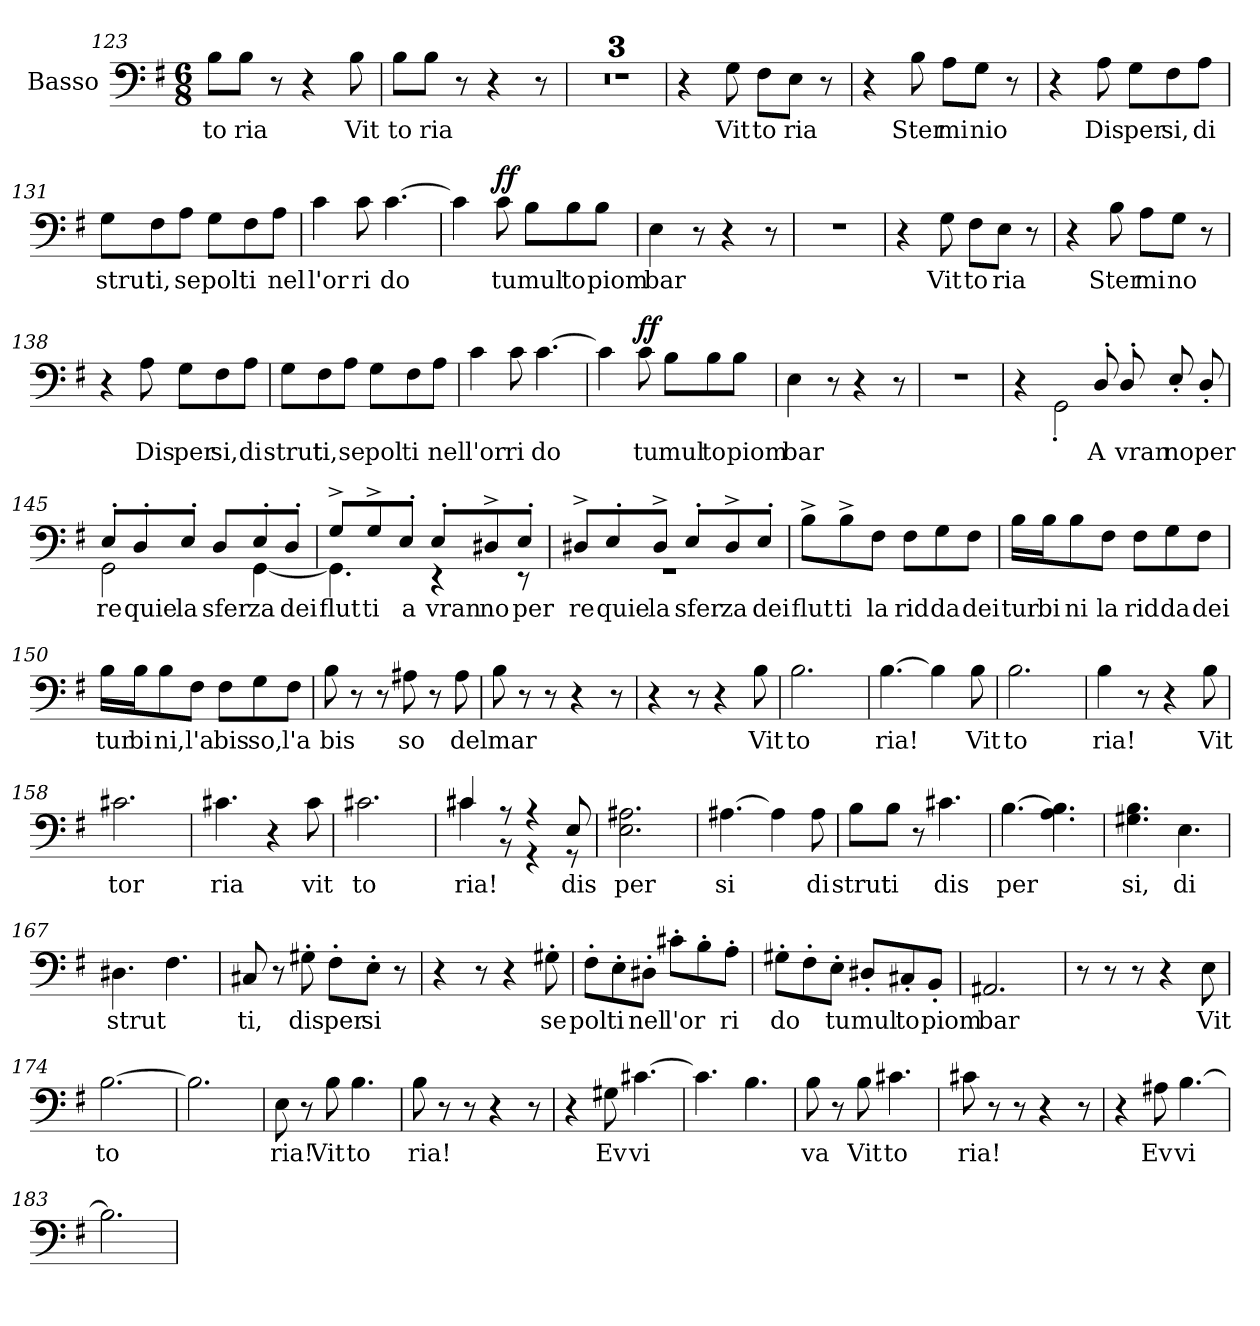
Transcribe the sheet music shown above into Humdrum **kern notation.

**kern	**text	**dynam
*part1	*part1	*part1
*staff1	*staff1	*staff1
*I"Basso	*	*
*I'Basso	*	*
!!LO:PB:g=z
*clefF4	*	*
*k[f#]	*	*
*M6/8	*	*
=123	=123	=123
!	!LO:LY:b	!
8B\L	to	.
!	!LO:LY:b	!
8B\J	ria	.
8r	.	.
4r	.	.
!	!LO:LY:b	!
8B\	Vit	.
=124	=124	=124
!	!LO:LY:b	!
8B\L	to	.
!	!LO:LY:b	!
8B\J	ria	.
8r	.	.
4r	.	.
8r	.	.
=125	=125	=125
2.r	.	.
=126	=126	=126
2.r	.	.
=127	=127	=127
2.r	.	.
=128	=128	=128
4r	.	.
!	!LO:LY:b	!
8G\	Vit	.
!	!LO:LY:b	!
8F#\L	to	.
!	!LO:LY:b	!
8E\J	ria	.
8r	.	.
!!LO:LB:g=z
=129	=129	=129
4r	.	.
!	!LO:LY:b	!
8B\	Ster	.
!	!LO:LY:b	!
8A\L	mi	.
!	!LO:LY:b	!
8G\J	nio	.
8r	.	.
=130	=130	=130
4r	.	.
!	!LO:LY:b	!
8A\	Dis	.
!	!LO:LY:b	!
8G\L	per	.
!	!LO:LY:b	!
8F#\	si,	.
!	!LO:LY:b	!
8A\J	di	.
=131	=131	=131
!	!LO:LY:b	!
8G\L	strut	.
!	!LO:LY:b	!
8F#\	ti,	.
!	!LO:LY:b	!
8A\J	se	.
!	!LO:LY:b	!
8G\L	pol	.
!	!LO:LY:b	!
8F#\	ti	.
!	!LO:LY:b	!
8A\J	nel	.
=132	=132	=132
!	!LO:LY:b	!
4c\	l'or	.
!	!LO:LY:b	!
8c\	ri	.
!	!LO:LY:b	!
[4.c\	do	.
!!LO:LB:g=z
=133	=133	=133
4c\]	.	.
!	!LO:LY:b	!LO:DY:b
8c\	tu	ff
!	!LO:LY:b	!
8B\L	mul	.
!	!LO:LY:b	!
8B\	to	.
!	!LO:LY:b	!
8B\J	piom	.
=134	=134	=134
!	!LO:LY:b	!
4E\	bar	.
8r	.	.
4r	.	.
8r	.	.
=135	=135	=135
2.r	.	.
=136	=136	=136
4r	.	.
!	!LO:LY:b	!
8G\	Vit	.
!	!LO:LY:b	!
8F#\L	to	.
!	!LO:LY:b	!
8E\J	ria	.
8r	.	.
=137	=137	=137
4r	.	.
!	!LO:LY:b	!
8B\	Ster	.
!	!LO:LY:b	!
8A\L	mi	.
!	!LO:LY:b	!
8G\J	no	.
8r	.	.
!!LO:PB:g=z
=138	=138	=138
4r	.	.
!	!LO:LY:b	!
8A\	Dis	.
!	!LO:LY:b	!
8G\L	per	.
!	!LO:LY:b	!
8F#\	si,	.
!	!LO:LY:b	!
8A\J	di	.
=139	=139	=139
!	!LO:LY:b	!
8G\L	strut	.
!	!LO:LY:b	!
8F#\	ti,	.
!	!LO:LY:b	!
8A\J	se	.
!	!LO:LY:b	!
8G\L	pol	.
!	!LO:LY:b	!
8F#\	ti	.
!	!LO:LY:b	!
8A\J	nel	.
=140	=140	=140
!	!LO:LY:b	!
4c\	l'or	.
!	!LO:LY:b	!
8c\	ri	.
!	!LO:LY:b	!
[4.c\	do	.
=141	=141	=141
4c\]	.	.
!	!LO:LY:b	!LO:DY:b
8c\	tu	ff
!	!LO:LY:b	!
8B\L	mul	.
!	!LO:LY:b	!
8B\	to	.
!	!LO:LY:b	!
8B\J	piom	.
!!LO:LB:g=z
=142	=142	=142
!	!LO:LY:b	!
4E\	bar	.
8r	.	.
4r	.	.
8r	.	.
=143	=143	=143
2.r	.	.
=144	=144	=144
*^	*	*
4r	4ryy	.	.
4ryy	2GG'\	.	.
!	!	!LO:LY:b	!
8D'/	.	A	.
!	!	!LO:LY:b	!
8D'/	.	vran	.
!	!	!LO:LY:b	!
8E'/	4ryy	no	.
!	!	!LO:LY:b	!
8D'/	.	per	.
=145	=145	=145	=145
!	!	!LO:LY:b	!
8E'/L	2GG\	re	.
!	!	!LO:LY:b	!
8D'/	.	quie	.
!	!	!LO:LY:b	!
8E'/J	.	la	.
!	!	!LO:LY:b	!
8D/L	.	sfer	.
!	!	!LO:LY:b	!
8E'/	[4GG\	za	.
!	!	!LO:LY:b	!
8D'/J	.	dei	.
!!LO:LB:g=z	!!
=146	=146	=146	=146
!	!	!LO:LY:b	!
8G^/L	4.GG\]	flut	.
!	!	!LO:LY:b	!
8G^/	.	ti	.
!	!	!LO:LY:b	!
8E'/J	.	a	.
!	!	!LO:LY:b	!
8E'/L	4r	vran	.
!	!	!LO:LY:b	!
8D#X^/	.	no	.
!	!	!LO:LY:b	!
8E'/J	8r	per	.
=147	=147	=147	=147
!	!	!LO:LY:b	!
8D#X^/L	2.r	re	.
!	!	!LO:LY:b	!
8E'/	.	quie	.
!	!	!LO:LY:b	!
8D#^/J	.	la	.
!	!	!LO:LY:b	!
8E'/L	.	sfer	.
!	!	!LO:LY:b	!
8D#^/	.	za	.
!	!	!LO:LY:b	!
8E'/J	.	dei	.
*v	*v	*	*
=148	=148	=148
!	!LO:LY:b	!
8B^\L	flut	.
!	!LO:LY:b	!
8B^\	ti	.
!	!LO:LY:b	!
8F#\J	la	.
!	!LO:LY:b	!
8F#\L	rid	.
!	!LO:LY:b	!
8G\	da	.
!	!LO:LY:b	!
8F#\J	dei	.
!!LO:PB:g=z
=149	=149	=149
!	!LO:LY:b	!
16B\LL	tur	.
!	!LO:LY:b	!
16B\J	bi	.
!	!LO:LY:b	!
8B\	ni	.
!	!LO:LY:b	!
8F#\J	la	.
!	!LO:LY:b	!
8F#\L	rid	.
!	!LO:LY:b	!
8G\	da	.
!	!LO:LY:b	!
8F#\J	dei	.
=150	=150	=150
!	!LO:LY:b	!
16B\LL	tur	.
!	!LO:LY:b	!
16B\J	bi	.
!	!LO:LY:b	!
8B\	ni,	.
!	!LO:LY:b	!
8F#\J	l'a	.
!	!LO:LY:b	!
8F#\L	bis	.
!	!LO:LY:b	!
8G\	so,	.
!	!LO:LY:b	!
8F#\J	l'a	.
=151	=151	=151
!	!LO:LY:b	!
8B\	bis	.
8r	.	.
8r	.	.
!	!LO:LY:b	!
8A#X\	so	.
8r	.	.
!	!LO:LY:b	!
8A#\	del	.
=152	=152	=152
!	!LO:LY:b	!
8B\	mar	.
8r	.	.
8r	.	.
4r	.	.
8r	.	.
!!LO:LB:g=z
=153	=153	=153
4r	.	.
8r	.	.
4r	.	.
!	!LO:LY:b	!
8B\	Vit	.
=154	=154	=154
!	!LO:LY:b	!
2.B\	to	.
=155	=155	=155
!	!LO:LY:b	!
[4.B\	ria!	.
4B\]	.	.
!	!LO:LY:b	!
8B\	Vit	.
=156	=156	=156
!	!LO:LY:b	!
2.B\	to	.
=157	=157	=157
!	!LO:LY:b	!
4B\	ria!	.
8r	.	.
4r	.	.
!	!LO:LY:b	!
8B\	Vit	.
=158	=158	=158
!	!LO:LY:b	!
2.c#X\	tor	.
=159	=159	=159
!	!LO:LY:b	!
4.c#X\	ria	.
4r	.	.
!	!LO:LY:b	!
8c#\	vit	.
=160	=160	=160
!	!LO:LY:b	!
2.c#X\	to	.
!!LO:LB:g=z
=161	=161	=161
!	!LO:LY:b	!
*^	*	*
4c#X/	4c#\	ria!	.
8r	8r	.	.
4r	4r	.	.
!	!	!LO:LY:b	!
8E/	8r	dis	.
*v	*v	*	*
=162	=162	=162
*^	*	*
!	!	!LO:LY:b	!
*v	*v	*	*
2.E\ 2.A#X\	per	.
=163	=163	=163
!	!LO:LY:b	!
[4.A#X\	si	.
4A#\]	.	.
!	!LO:LY:b	!
8A#\	di	.
=164	=164	=164
!	!LO:LY:b	!
8B\L	strut	.
!	!LO:LY:b	!
8B\J	ti	.
8r	.	.
!	!LO:LY:b	!
4.c#X\	dis	.
=165	=165	=165
!	!LO:LY:b	!
[4.B\	per	.
4.A\ 4.B\]	.	.
=166	=166	=166
!	!LO:LY:b	!
4.G#X\ 4.B\	si,	.
!	!LO:LY:b	!
4.E\	di	.
=167	=167	=167
!	!LO:LY:b	!
4.D#X\	strut	.
4.F#\	.	.
!!LO:PB:g=z
=168	=168	=168
!	!LO:LY:b	!
8C#X/	ti,	.
8r	.	.
!	!LO:LY:b	!
8G#X'\	dis	.
!	!LO:LY:b	!
8F#'\L	per	.
!	!LO:LY:b	!
8E'\J	si	.
8r	.	.
=169	=169	=169
4r	.	.
8r	.	.
4r	.	.
!	!LO:LY:b	!
8G#X'\	se	.
=170	=170	=170
!	!LO:LY:b	!
8F#'\L	pol	.
!	!LO:LY:b	!
8E'\	ti	.
!	!LO:LY:b	!
8D#X'\J	nel	.
!	!LO:LY:b	!
8c#X'\L	l'or	.
8B'\	.	.
!	!LO:LY:b	!
8A'\J	ri	.
=171	=171	=171
!	!LO:LY:b	!
8G#X'\L	do	.
8F#'\	.	.
!	!LO:LY:b	!
8E'\J	tu	.
!	!LO:LY:b	!
8D#X'/L	mul	.
!	!LO:LY:b	!
8C#X'/	to	.
!	!LO:LY:b	!
8BB'/J	piom	.
!!LO:LB:g=z
=172	=172	=172
!	!LO:LY:b	!
2.AA#X/	bar	.
=173	=173	=173
8r	.	.
8r	.	.
8r	.	.
4r	.	.
!	!LO:LY:b	!
8E\	Vit	.
=174	=174	=174
!	!LO:LY:b	!
[2.B\	to	.
=175	=175	=175
2.B\]	.	.
=176	=176	=176
!	!LO:LY:b	!
8E\	ria!	.
8r	.	.
!	!LO:LY:b	!
8B\	Vit	.
!	!LO:LY:b	!
4.B\	to	.
!!LO:LB:g=z
=177	=177	=177
!	!LO:LY:b	!
8B\	ria!	.
8r	.	.
8r	.	.
4r	.	.
8r	.	.
=178	=178	=178
4r	.	.
!	!LO:LY:b	!
8G#X\	Ev	.
!	!LO:LY:b	!
[4.c#X\	vi	.
=179	=179	=179
4.c#\]	.	.
4.B\	.	.
=180	=180	=180
!	!LO:LY:b	!
8B\	va	.
8r	.	.
!	!LO:LY:b	!
8B\	Vit	.
!	!LO:LY:b	!
4.c#X\	to	.
=181	=181	=181
!	!LO:LY:b	!
8c#X\	ria!	.
8r	.	.
8r	.	.
4r	.	.
8r	.	.
!!LO:PB:g=z
=182	=182	=182
4r	.	.
!	!LO:LY:b	!
8A#X\	Ev	.
!	!LO:LY:b	!
[4.B\	vi	.
=183	=183	=183
2.B\]	.	.
=	=	=
*-	*-	*-
